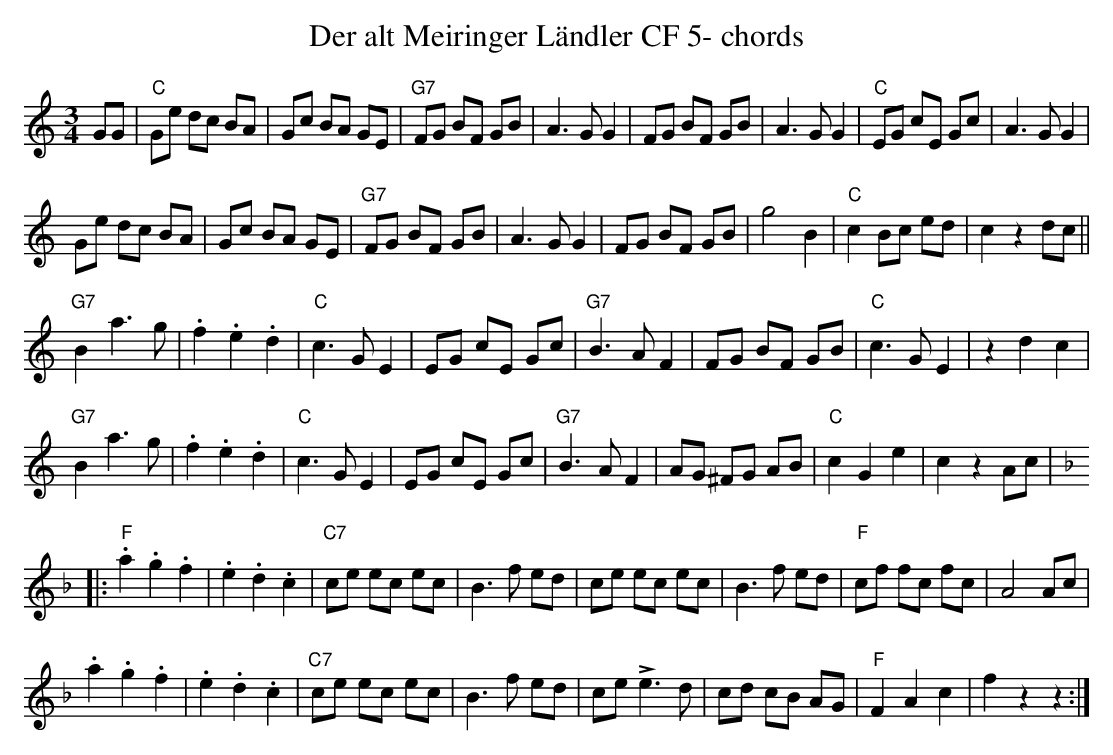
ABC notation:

X:1
T:Der alt Meiringer L\"andler CF 5- chords
M:3/4
L:1/8
K:Cmaj%%MIDI gchordon
GG | "C"Ge dc BA | Gc BA GE | "G7"FG BF GB | A3GG2 | FG BF GB | A3GG2 | "C"EG cE Gc | A3GG2 |
Ge dc BA | Gc BA GE | "G7"FG BF GB | A3GG2 | FG BF GB | g4B2 | "C"c2 Bc ed | c2z2dc ||
"G7"B2a3g | .f2.e2.d2 | "C"c3GE2 | EG cE Gc | "G7"B3AF2 | FG BF GB | "C"c3GE2 | z2d2c2 |
"G7"B2a3g | .f2.e2.d2 | "C"c3GE2 | EG cE Gc | "G7"B3AF2 | AG ^FG AB | "C"c2G2e2 | c2z2Ac | [K:Fmaj]
|: "F".a2.g2.f2 | .e2.d2.c2 | "C7"ce ec ec | B3f ed | ce ec ec | B3f ed | "F"cf fc fc | A4Ac |
.a2.g2.f2 | .e2.d2.c2 | "C7"ce ec ec | B3f ed | ce !>!e3d | cd cB AG | "F"F2A2c2 | f2z2z2 :|
